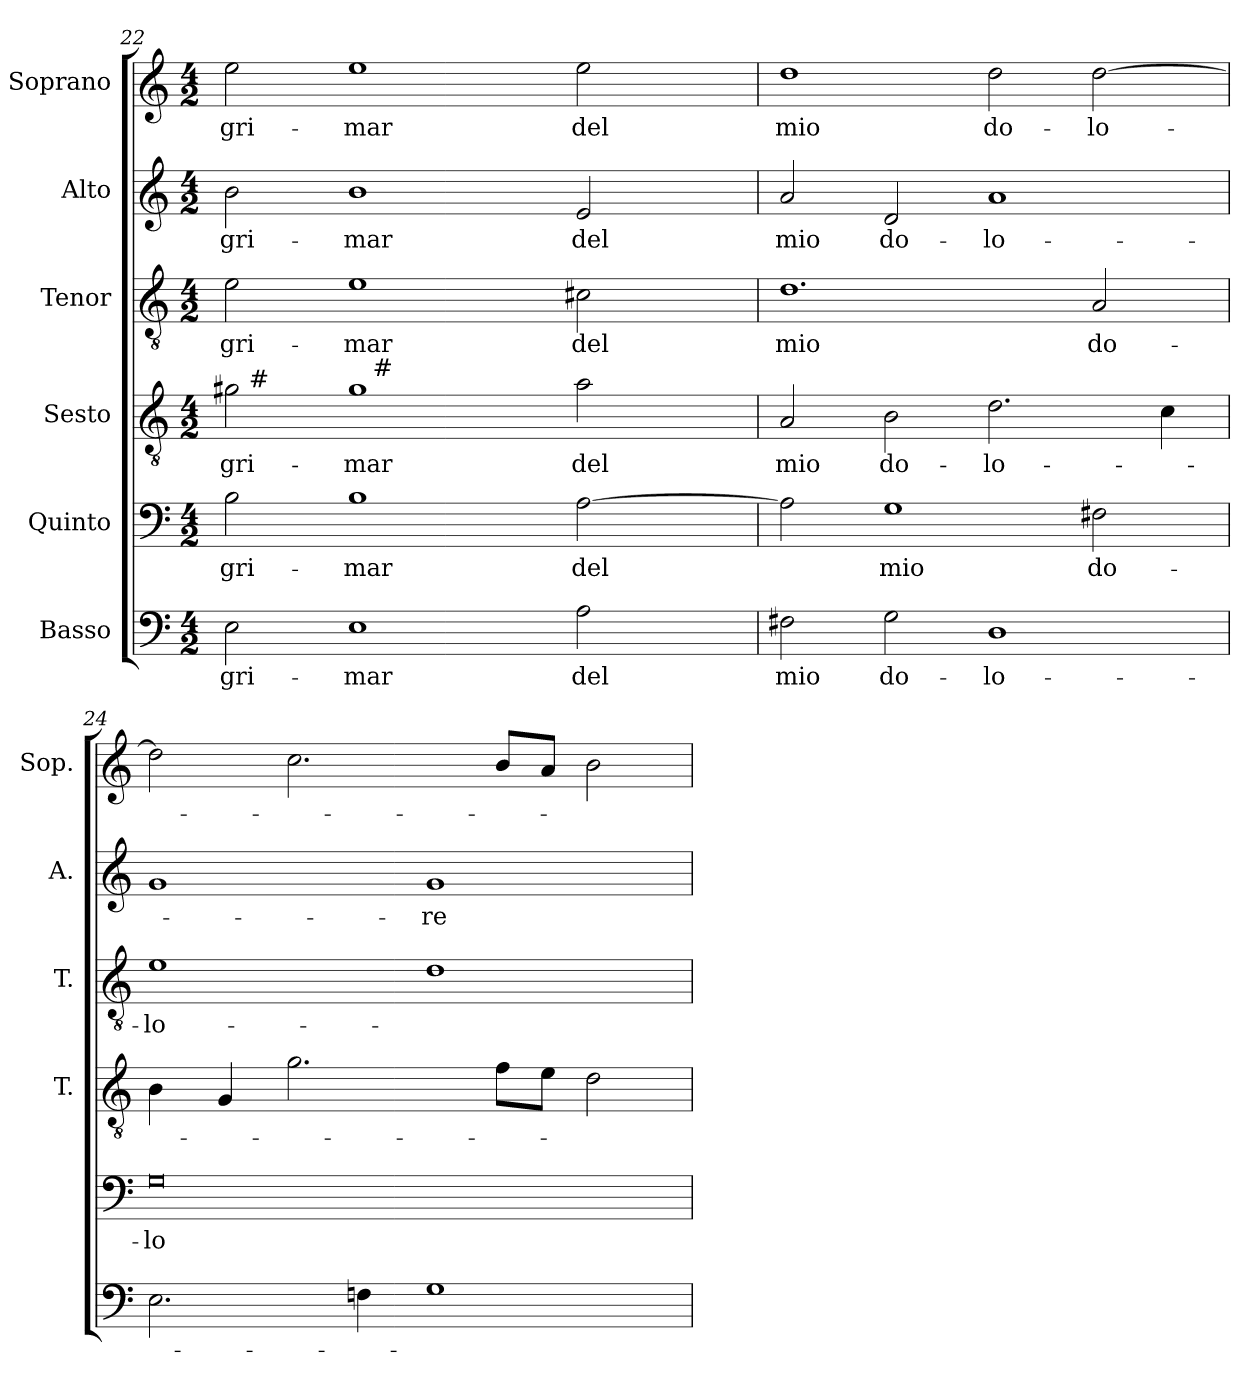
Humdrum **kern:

**kern	**text	**kern	**text	**kern	**text	**kern	**text	**kern	**text	**kern	**text
*part6	*part6	*part5	*part5	*part4	*part4	*part3	*part3	*part2	*part2	*part1	*part1
*staff6	*staff6	*staff5	*staff5	*staff4	*staff4	*staff3	*staff3	*staff2	*staff2	*staff1	*staff1
*I"Basso	*	*I"Quinto	*	*I"Sesto	*	*I"Tenor	*	*I"Alto	*	*I"Soprano	*
*	*	*	*	*I'T.	*	*I'T.	*	*I'A.	*	*I'Sop.	*
*clefF4	*	*clefF4	*	*clefGv2	*	*clefGv2	*	*clefG2	*	*clefG2	*
*	*	*	*	*ITrd7c12	*	*ITrd7c12	*	*	*	*	*
*k[]	*	*k[]	*	*k[]	*	*k[]	*	*k[]	*	*k[]	*
*C:	*	*C:	*	*C:	*	*C:	*	*C:	*	*C:	*
*M4/2	*	*M4/2	*	*M4/2	*	*M4/2	*	*M4/2	*	*M4/2	*
=22	=22	=22	=22	=22	=22	=22	=22	=22	=22	=22	=22
!	!LO:LY:b:color=#000000	!	!	!	!	!	!	!	!	!	!
!	!	!	!LO:LY:b:color=#000000	!	!	!	!	!	!	!	!
!	!	!	!	!	!LO:LY:b:color=#000000	!	!	!	!	!	!
!	!	!	!	!	!	!	!LO:LY:b:color=#000000	!	!	!	!
!	!	!	!	!	!	!	!	!	!LO:LY:b:color=#000000	!	!
!	!	!	!	!	!	!	!	!	!	!	!LO:LY:b:color=#000000
*	*	*	*	*^	*	*	*	*	*	*	*
*	*	*	*	*	*^	*	*	*	*	*	*	*
2Ei\	-gri-	2Bi\	-gri-	2G#i\	32ryy	2ryy	-gri-	2Ei\	-gri-	2bi\	-gri-	2eei\	-gri-
.	.	.	.	.	256ryy	.	.	.	.	.	.	.	.
!	!	!	!	!	!LO:TX:a:t=#	!	!	!	!	!	!	!	!
.	.	.	.	.	1ryy	.	.	.	.	.	.	.	.
!	!LO:LY:b:color=#000000	!	!	!	!	!	!	!	!	!	!	!	!
!	!	!	!LO:LY:b:color=#000000	!	!	!	!	!	!	!	!	!	!
!	!	!	!	!	!	!	!LO:LY:b:color=#000000	!	!	!	!	!	!
!	!	!	!	!	!	!	!	!	!LO:LY:b:color=#000000	!	!	!	!
!	!	!	!	!	!	!	!	!	!	!	!LO:LY:b:color=#000000	!	!
!	!	!	!	!	!	!	!	!	!	!	!	!	!LO:LY:b:color=#000000
1Ei	-mar	1Bi	-mar	1G#i	.	32ryy	-mar	1Ei	-mar	1bi	-mar	1eei	-mar
.	.	.	.	.	.	256ryy	.	.	.	.	.	.	.
!	!	!	!	!	!	!LO:TX:a:t=#	!	!	!	!	!	!	!
.	.	.	.	.	.	1ryy	.	.	.	.	.	.	.
.	.	.	.	.	2ryy	.	.	.	.	.	.	.	.
!	!LO:LY:b:color=#000000	!	!	!	!	!	!	!	!	!	!	!	!
!	!	!	!LO:LY:b:color=#000000	!	!	!	!	!	!	!	!	!	!
!	!	!	!	!	!	!	!LO:LY:b:color=#000000	!	!	!	!	!	!
!	!	!	!	!	!	!	!	!	!LO:LY:b:color=#000000	!	!	!	!
!	!	!	!	!	!	!	!	!	!	!	!LO:LY:b:color=#000000	!	!
!	!	!	!	!	!	!	!	!	!	!	!	!	!LO:LY:b:color=#000000
2Ai\	del	[2Ai\	del	2Ai\	.	.	del	2C#Xi\	del	2ei/	del	2eei\	del
.	.	.	.	.	4ryy	4ryy	.	.	.	.	.	.	.
.	.	.	.	.	8ryy	8ryy	.	.	.	.	.	.	.
.	.	.	.	.	16ryy	16ryy	.	.	.	.	.	.	.
.	.	.	.	.	64..ryy	64..ryy	.	.	.	.	.	.	.
*	*	*	*	*v	*v	*v	*	*	*	*	*	*	*
=23	=23	=23	=23	=23	=23	=23	=23	=23	=23	=23	=23
*	*	*	*	*^	*	*	*	*	*	*	*
*	*	*	*	*	*^	*	*	*	*	*	*	*
!	!LO:LY:b:color=#000000	!	!	!	!	!	!	!	!	!	!	!	!
*	*	*	*	*v	*v	*v	*	*	*	*	*	*	*
*	*	*	*	*^	*	*	*	*	*	*	*
*	*	*	*	*	*^	*	*	*	*	*	*	*
!	!	!	!	!	!	!	!LO:LY:b:color=#000000	!	!	!	!	!	!
*	*	*	*	*v	*v	*v	*	*	*	*	*	*	*
*	*	*	*	*^	*	*	*	*	*	*	*
*	*	*	*	*	*^	*	*	*	*	*	*	*
!	!	!	!	!	!	!	!	!	!LO:LY:b:color=#000000	!	!	!	!
*	*	*	*	*v	*v	*v	*	*	*	*	*	*	*
*	*	*	*	*^	*	*	*	*	*	*	*
*	*	*	*	*	*^	*	*	*	*	*	*	*
!	!	!	!	!	!	!	!	!	!	!	!LO:LY:b:color=#000000	!	!
*	*	*	*	*v	*v	*v	*	*	*	*	*	*	*
*	*	*	*	*^	*	*	*	*	*	*	*
*	*	*	*	*	*^	*	*	*	*	*	*	*
!	!	!	!	!	!	!	!	!	!	!	!	!	!LO:LY:b:color=#000000
*	*	*	*	*v	*v	*v	*	*	*	*	*	*	*
2F#Xi\	mio	2Ai\]	.	2AAi/	mio	1.Di	mio	2ai/	mio	1ddi	mio
!	!LO:LY:b:color=#000000	!	!	!	!	!	!	!	!	!	!
!	!	!	!LO:LY:b:color=#000000	!	!	!	!	!	!	!	!
!	!	!	!	!	!LO:LY:b:color=#000000	!	!	!	!	!	!
!	!	!	!	!	!	!	!	!	!LO:LY:b:color=#000000	!	!
2Gi\	do-	1Gi	mio	2BBi\	do-	.	.	2di/	do-	.	.
!	!LO:LY:b:color=#000000	!	!	!	!	!	!	!	!	!	!
!	!	!	!	!	!LO:LY:b:color=#000000	!	!	!	!	!	!
!	!	!	!	!	!	!	!	!	!LO:LY:b:color=#000000	!	!
!	!	!	!	!	!	!	!	!	!	!	!LO:LY:b:color=#000000
1Di	-lo-	.	.	2.Di\	-lo-	.	.	1ai	-lo-	2ddi\	do-
!	!	!	!LO:LY:b:color=#000000	!	!	!	!	!	!	!	!
!	!	!	!	!	!	!	!LO:LY:b:color=#000000	!	!	!	!
!	!	!	!	!	!	!	!	!	!	!	!LO:LY:b:color=#000000
.	.	2F#Xi\	do-	.	.	2AAi/	do-	.	.	[2ddi\	-lo-
.	.	.	.	4Ci\	.	.	.	.	.	.	.
=24	=24	=24	=24	=24	=24	=24	=24	=24	=24	=24	=24
!	!	!	!LO:LY:b:color=#000000	!	!	!	!	!	!	!	!
!	!	!	!	!	!	!	!LO:LY:b:color=#000000	!	!	!	!
2.Ei\	.	0Gi	-lo-	4BBi\	.	1Ei	-lo-	1gi	.	2ddi\]	.
.	.	.	.	4GGi/	.	.	.	.	.	.	.
.	.	.	.	2.Gi\	.	.	.	.	.	2.cci\	.
4Fni\	.	.	.	.	.	.	.	.	.	.	.
!	!	!	!	!	!	!	!	!	!LO:LY:b:color=#000000	!	!
1Gi	.	.	.	.	.	1Di	.	1gi	-re	.	.
.	.	.	.	8Fi\L	.	.	.	.	.	8bi/L	.
.	.	.	.	8Ei\J	.	.	.	.	.	8ai/J	.
.	.	.	.	2Di\	.	.	.	.	.	2bi\	.
=	=	=	=	=	=	=	=	=	=	=	=
*-	*-	*-	*-	*-	*-	*-	*-	*-	*-	*-	*-
